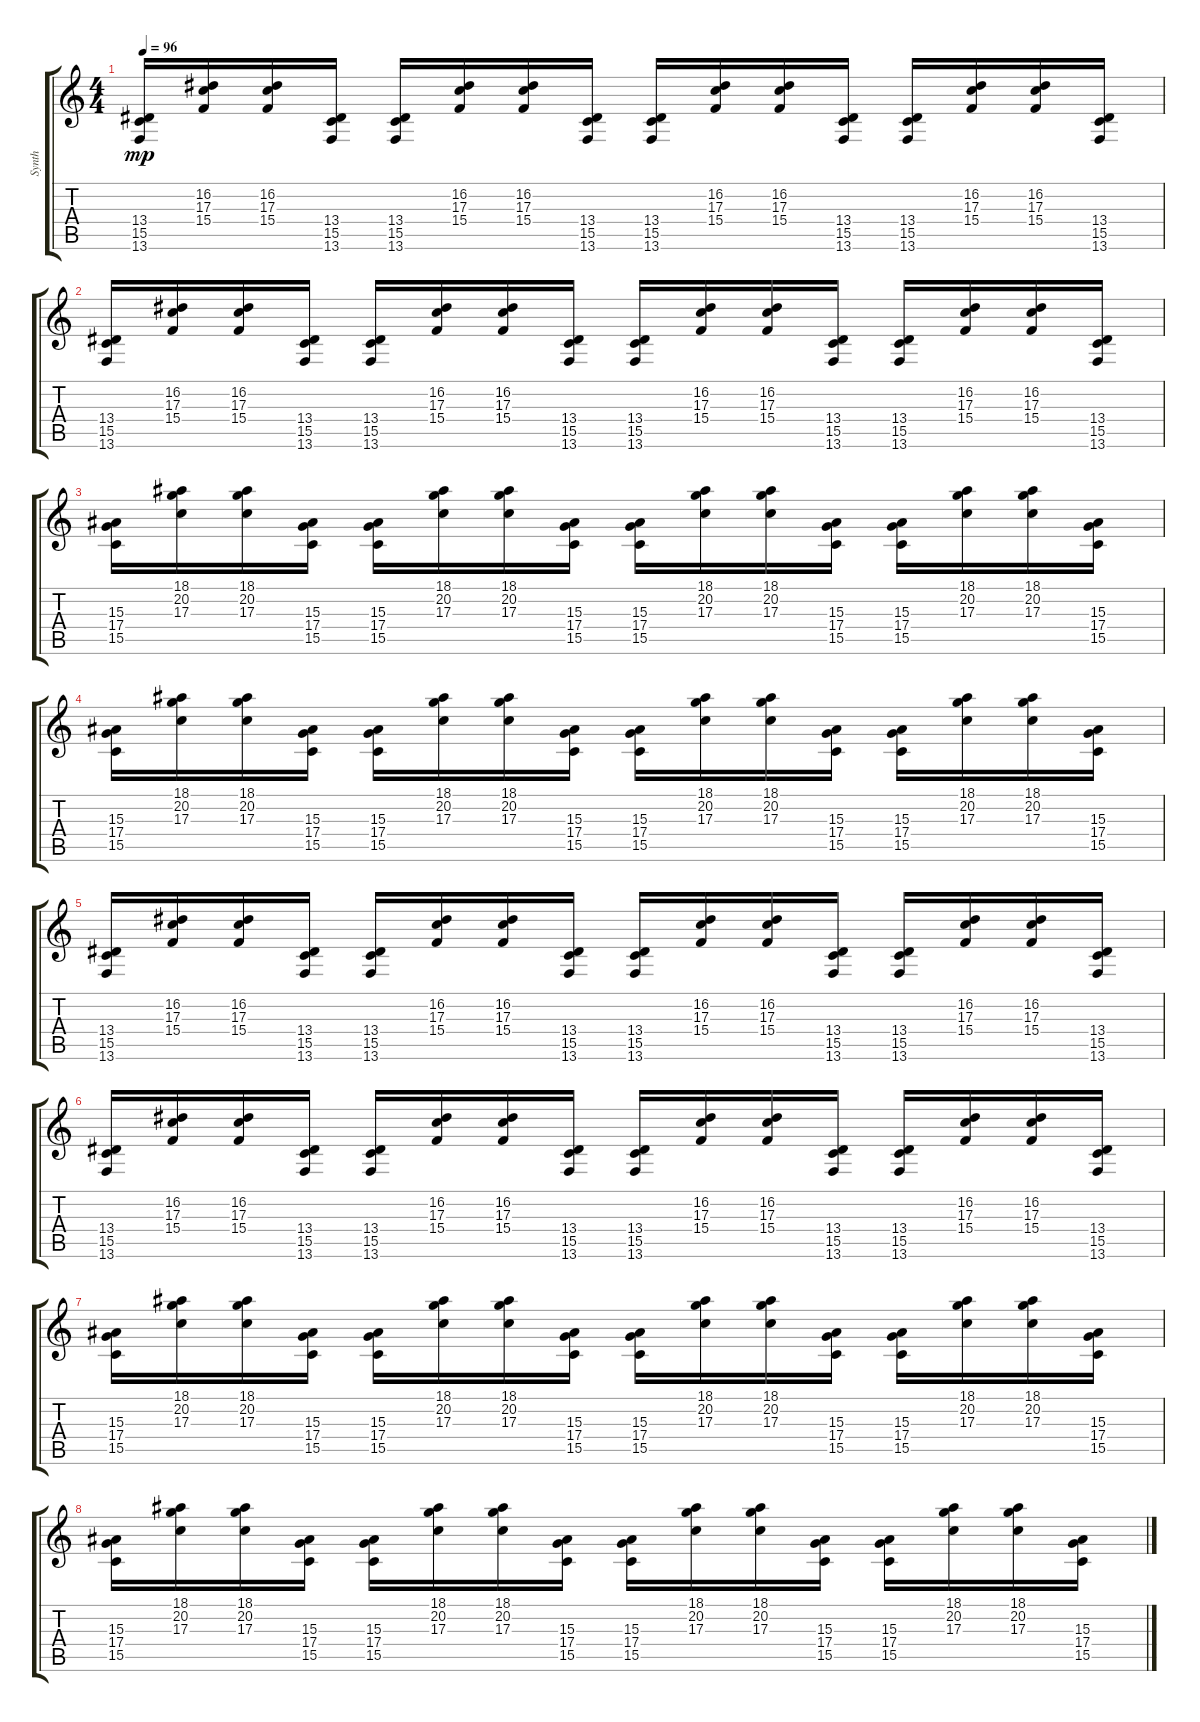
\track ("Synth" "Synth") {instrument electricpiano1}
\staff {score tabs}
\tuning (E4 B3 G3 D3 A2 E2) {hide}
\ts (4 4)
\tempo 96
\clef g2
\ks c
(13.4 15.5 13.6).16{dy mp balance 8} (16.2 17.3 15.4).16{balance 8} (16.2 17.3 15.4).16{balance 8} (13.4 15.5 13.6).16{balance 8} (13.4 15.5 13.6).16{balance 8} (16.2 17.3 15.4).16{balance 8} (16.2 17.3 15.4).16{balance 8} (13.4 15.5 13.6).16{balance 8} (13.4 15.5 13.6).16{balance 8} (16.2 17.3 15.4).16{balance 7} (16.2 17.3 15.4).16{balance 7} (13.4 15.5 13.6).16{balance 7} (13.4 15.5 13.6).16{balance 7} (16.2 17.3 15.4).16{balance 7} (16.2 17.3 15.4).16{balance 7} (13.4 15.5 13.6).16{balance 7} |
(13.4 15.5 13.6).16{balance 7} (16.2 17.3 15.4).16{balance 7} (16.2 17.3 15.4).16{balance 7} (13.4 15.5 13.6).16{balance 7} (13.4 15.5 13.6).16{balance 7} (16.2 17.3 15.4).16{balance 6} (16.2 17.3 15.4).16{balance 6} (13.4 15.5 13.6).16{balance 6} (13.4 15.5 13.6).16{balance 6} (16.2 17.3 15.4).16{balance 6} (16.2 17.3 15.4).16{balance 6} (13.4 15.5 13.6).16{balance 6} (13.4 15.5 13.6).16{balance 6} (16.2 17.3 15.4).16{balance 6} (16.2 17.3 15.4).16{balance 6} (13.4 15.5 13.6).16{balance 6} |
(15.3 17.4 15.5).16{balance 6} (18.1 20.2 17.3).16{balance 6} (18.1 20.2 17.3).16{balance 6} (15.3 17.4 15.5).16{balance 6} (15.3 17.4 15.5).16{balance 6} (18.1 20.2 17.3).16{balance 5} (18.1 20.2 17.3).16{balance 5} (15.3 17.4 15.5).16{balance 5} (15.3 17.4 15.5).16{balance 5} (18.1 20.2 17.3).16{balance 5} (18.1 20.2 17.3).16{balance 5} (15.3 17.4 15.5).16{balance 5} (15.3 17.4 15.5).16{balance 5} (18.1 20.2 17.3).16{balance 5} (18.1 20.2 17.3).16{balance 5} (15.3 17.4 15.5).16{balance 5} |
(15.3 17.4 15.5).16{balance 5} (18.1 20.2 17.3).16{balance 4} (18.1 20.2 17.3).16{balance 4} (15.3 17.4 15.5).16{balance 4} (15.3 17.4 15.5).16{balance 4} (18.1 20.2 17.3).16{balance 4} (18.1 20.2 17.3).16{balance 4} (15.3 17.4 15.5).16{balance 4} (15.3 17.4 15.5).16{balance 4} (18.1 20.2 17.3).16{balance 4} (18.1 20.2 17.3).16{balance 4} (15.3 17.4 15.5).16{balance 4} (15.3 17.4 15.5).16{balance 4} (18.1 20.2 17.3).16{balance 4} (18.1 20.2 17.3).16{balance 4} (15.3 17.4 15.5).16{balance 4} |
(13.4 15.5 13.6).16{balance 5} (16.2 17.3 15.4).16{balance 5} (16.2 17.3 15.4).16{balance 5} (13.4 15.5 13.6).16{balance 5} (13.4 15.5 13.6).16{balance 5} (16.2 17.3 15.4).16{balance 5} (16.2 17.3 15.4).16{balance 5} (13.4 15.5 13.6).16{balance 5} (13.4 15.5 13.6).16{balance 5} (16.2 17.3 15.4).16{balance 5} (16.2 17.3 15.4).16{balance 5} (13.4 15.5 13.6).16{balance 5} (13.4 15.5 13.6).16{balance 6} (16.2 17.3 15.4).16{balance 6} (16.2 17.3 15.4).16{balance 6} (13.4 15.5 13.6).16{balance 6} |
(13.4 15.5 13.6).16{balance 6} (16.2 17.3 15.4).16{balance 6} (16.2 17.3 15.4).16{balance 6} (13.4 15.5 13.6).16{balance 6} (13.4 15.5 13.6).16{balance 6} (16.2 17.3 15.4).16{balance 6} (16.2 17.3 15.4).16{balance 6} (13.4 15.5 13.6).16{balance 6} (13.4 15.5 13.6).16{balance 6} (16.2 17.3 15.4).16{balance 6} (16.2 17.3 15.4).16{balance 6} (13.4 15.5 13.6).16{balance 6} (13.4 15.5 13.6).16{balance 7} (16.2 17.3 15.4).16{balance 7} (16.2 17.3 15.4).16{balance 7} (13.4 15.5 13.6).16{balance 7} |
(15.3 17.4 15.5).16{balance 7} (18.1 20.2 17.3).16{balance 7} (18.1 20.2 17.3).16{balance 7} (15.3 17.4 15.5).16{balance 7} (15.3 17.4 15.5).16{balance 7} (18.1 20.2 17.3).16{balance 7} (18.1 20.2 17.3).16{balance 7} (15.3 17.4 15.5).16{balance 7} (15.3 17.4 15.5).16{balance 8} (18.1 20.2 17.3).16{balance 8} (18.1 20.2 17.3).16{balance 8} (15.3 17.4 15.5).16{balance 8} (15.3 17.4 15.5).16{balance 8} (18.1 20.2 17.3).16{balance 8} (18.1 20.2 17.3).16{balance 8} (15.3 17.4 15.5).16{balance 8} |
(15.3 17.4 15.5).16{balance 8} (18.1 20.2 17.3).16{balance 8} (18.1 20.2 17.3).16{balance 8} (15.3 17.4 15.5).16{balance 8} (15.3 17.4 15.5).16{balance 8} (18.1 20.2 17.3).16{balance 8} (18.1 20.2 17.3).16{balance 8} (15.3 17.4 15.5).16{balance 8} (15.3 17.4 15.5).16{balance 9} (18.1 20.2 17.3).16{balance 9} (18.1 20.2 17.3).16{balance 9} (15.3 17.4 15.5).16{balance 9} (15.3 17.4 15.5).16{balance 9} (18.1 20.2 17.3).16{balance 9} (18.1 20.2 17.3).16{balance 9} (15.3 17.4 15.5).16{balance 9}
